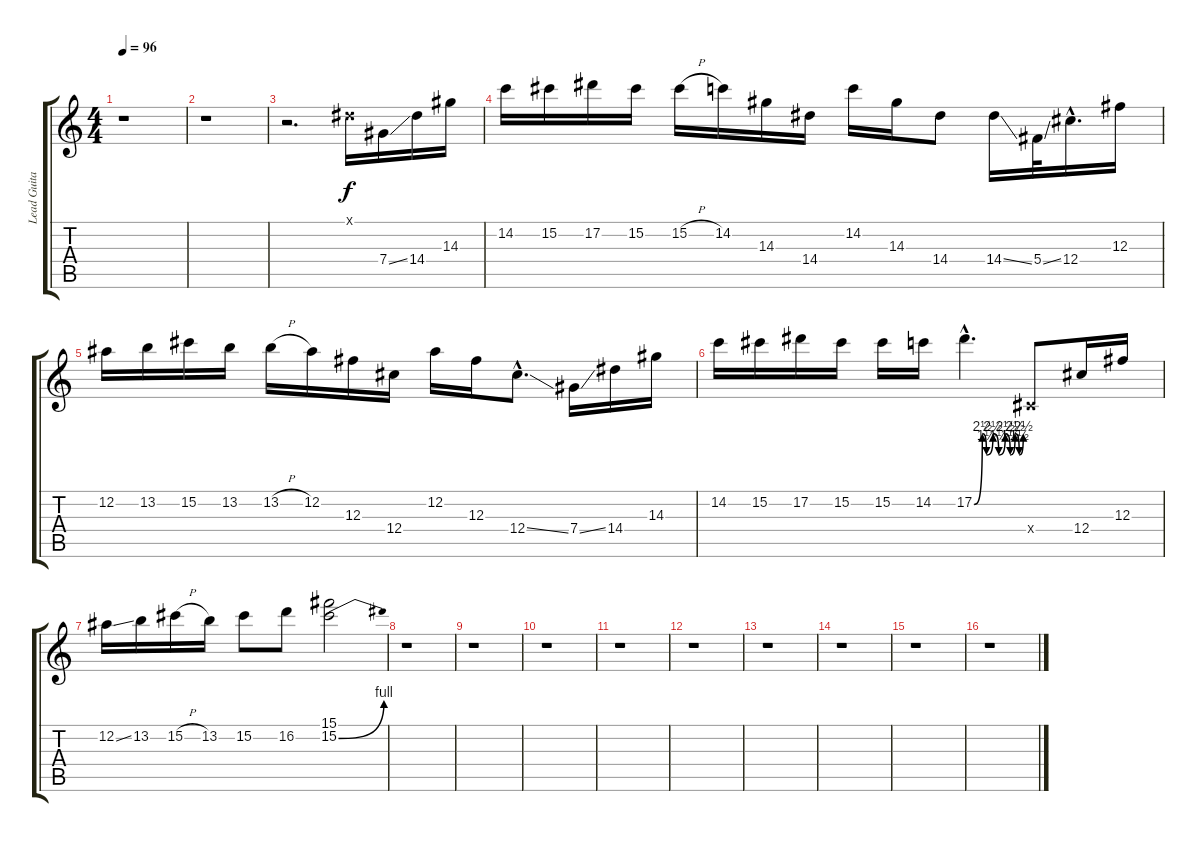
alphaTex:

\track ("Lead Guitar" "Lead Guita") {instrument overdrivenguitar}
\staff {score tabs}
\tuning (Eb4 Bb3 Gb3 Db3 Ab2 Eb2) {hide}
\ts (4 4)
\tempo 96
\clef g2
\ks c
r.1{dy f} |
r.1 |
r.2{d} 0.1{x}.16 7.4{ss}.16 14.4.16 14.3.16 |
14.2.16 15.2.16 17.2.16 15.2.16 15.2{h}.16 14.2.16 14.3.16 14.4.16 14.2.16 14.3.16 14.4.8 14.4{ss}.16 5.4{ss}.32 12.4{hac}.16{d} 12.3.16 |
12.2.16 13.2.16 15.2.16 13.2.16 13.2{h}.16 12.2.16 12.3.16 12.4.16 12.2.16 12.3.16 12.4{ss hac}.8{d} 7.4{ss}.16 14.4.16 14.3.16 |
14.2.16 15.2.16 17.2.16 15.2.16 15.2.16 14.2.16 17.2{be (custom 0 0 10 10 15 6 23 10 30 6 38 10 44 6 50 10 55 6 60 10) hac}.4{d} 0.4{x}.8 12.4.16 12.3.16 |
12.2{ss}.16 13.2.16 15.2{h}.16 13.2.16 15.2.8 16.2.8 (15.1 15.2{be (bend 0 0 60 4)}).2 |
r.1 |
r.1 |
r.1 |
r.1 |
r.1 |
r.1 |
r.1 |
r.1 |
r.1
